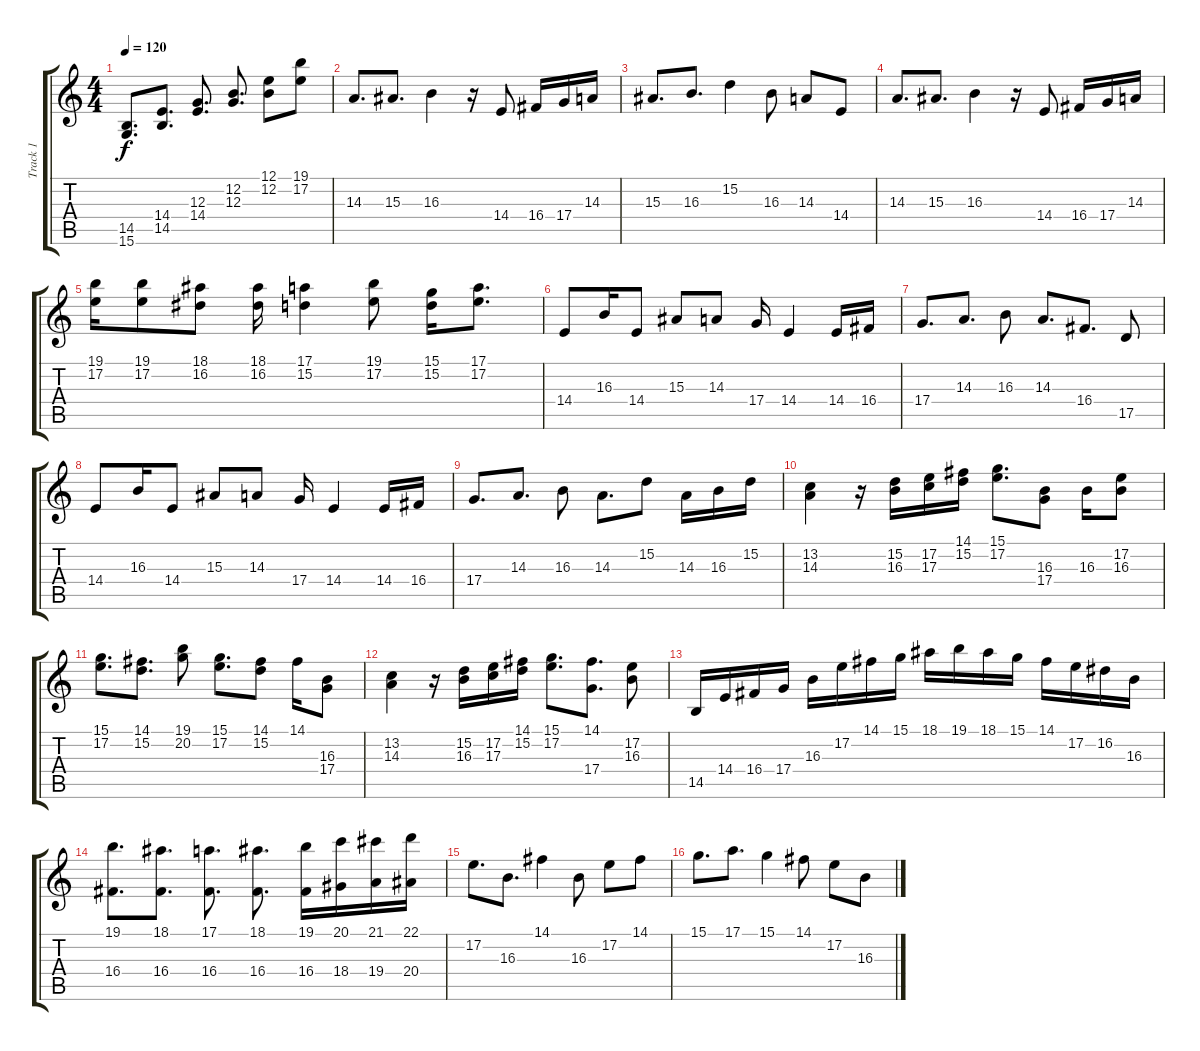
\track ("Track 1" "Track 1") {instrument acousticgrandpiano}
\staff {score tabs}
\tuning (E4 B3 G3 D3 A2 E2) {hide}
\ts (4 4)
\tempo 120
\clef g2
\ks c
(14.5 15.6).8{d dy f} (14.4 14.5).8{d} (12.3 14.4).8{d} (12.2 12.3).8{d} (12.1 12.2).8 (19.1 17.2).8 |
14.3.8{d} 15.3.8{d} 16.3.4 r.16 14.4.8 16.4.16 17.4.16 14.3.16 |
15.3.8{d} 16.3.8{d} 15.2.4 16.3.8 14.3.8 14.4.8 |
14.3.8{d} 15.3.8{d} 16.3.4 r.16 14.4.8 16.4.16 17.4.16 14.3.16 |
(19.1 17.2).16 (19.1 17.2).8 (18.1 16.2).8 (18.1 16.2).16 (17.1 15.2).4 (19.1 17.2).8 (15.1 15.2).16 (17.1 17.2).8{d} |
14.4.8{instrument drawbarorgan} 16.3.16 14.4.8 15.3.8 14.3.8 17.4.16 14.4.4 14.4.16 16.4.16 |
17.4.8{d} 14.3.8{d} 16.3.8 14.3.8{d} 16.4.8{d} 17.5.8 |
14.4.8 16.3.16 14.4.8 15.3.8 14.3.8 17.4.16 14.4.4 14.4.16 16.4.16 |
17.4.8{d} 14.3.8{d} 16.3.8 14.3.8{d} 15.2.8 14.3.16 16.3.16 15.2.16 |
(13.2 14.3).4 r.16 (15.2 16.3).16 (17.2 17.3).16 (14.1 15.2).16 (15.1 17.2).8{d} (16.3 17.4).8 16.3.16 (17.2 16.3).8 |
(15.1 17.2).8{d} (14.1 15.2).8{d} (19.1 20.2).8 (15.1 17.2).8{d} (14.1 15.2).8 14.1.16 (16.3 17.4).8 |
(13.2 14.3).4 r.16 (15.2 16.3).16 (17.2 17.3).16 (14.1 15.2).16 (15.1 17.2).8{d} (14.1 17.4).8{d} (17.2 16.3).8 |
14.5.16 14.4.16 16.4.16 17.4.16 16.3.16 17.2.16 14.1.16 15.1.16 18.1.16 19.1.16 18.1.16 15.1.16 14.1.16 17.2.16 16.2.16 16.3.16 |
(19.1 16.4).8{d} (18.1 16.4).8{d} (17.1 16.4).8{d} (18.1 16.4).8{d} (19.1 16.4).16{instrument overdrivenguitar} (20.1 18.4).16 (21.1 19.4).16 (22.1 20.4).16 |
17.2.8{d} 16.3.8{d} 14.1.4 16.3.8 17.2.8 14.1.8 |
15.1.8{d} 17.1.8{d} 15.1.4 14.1.8 17.2.8 16.3.8
